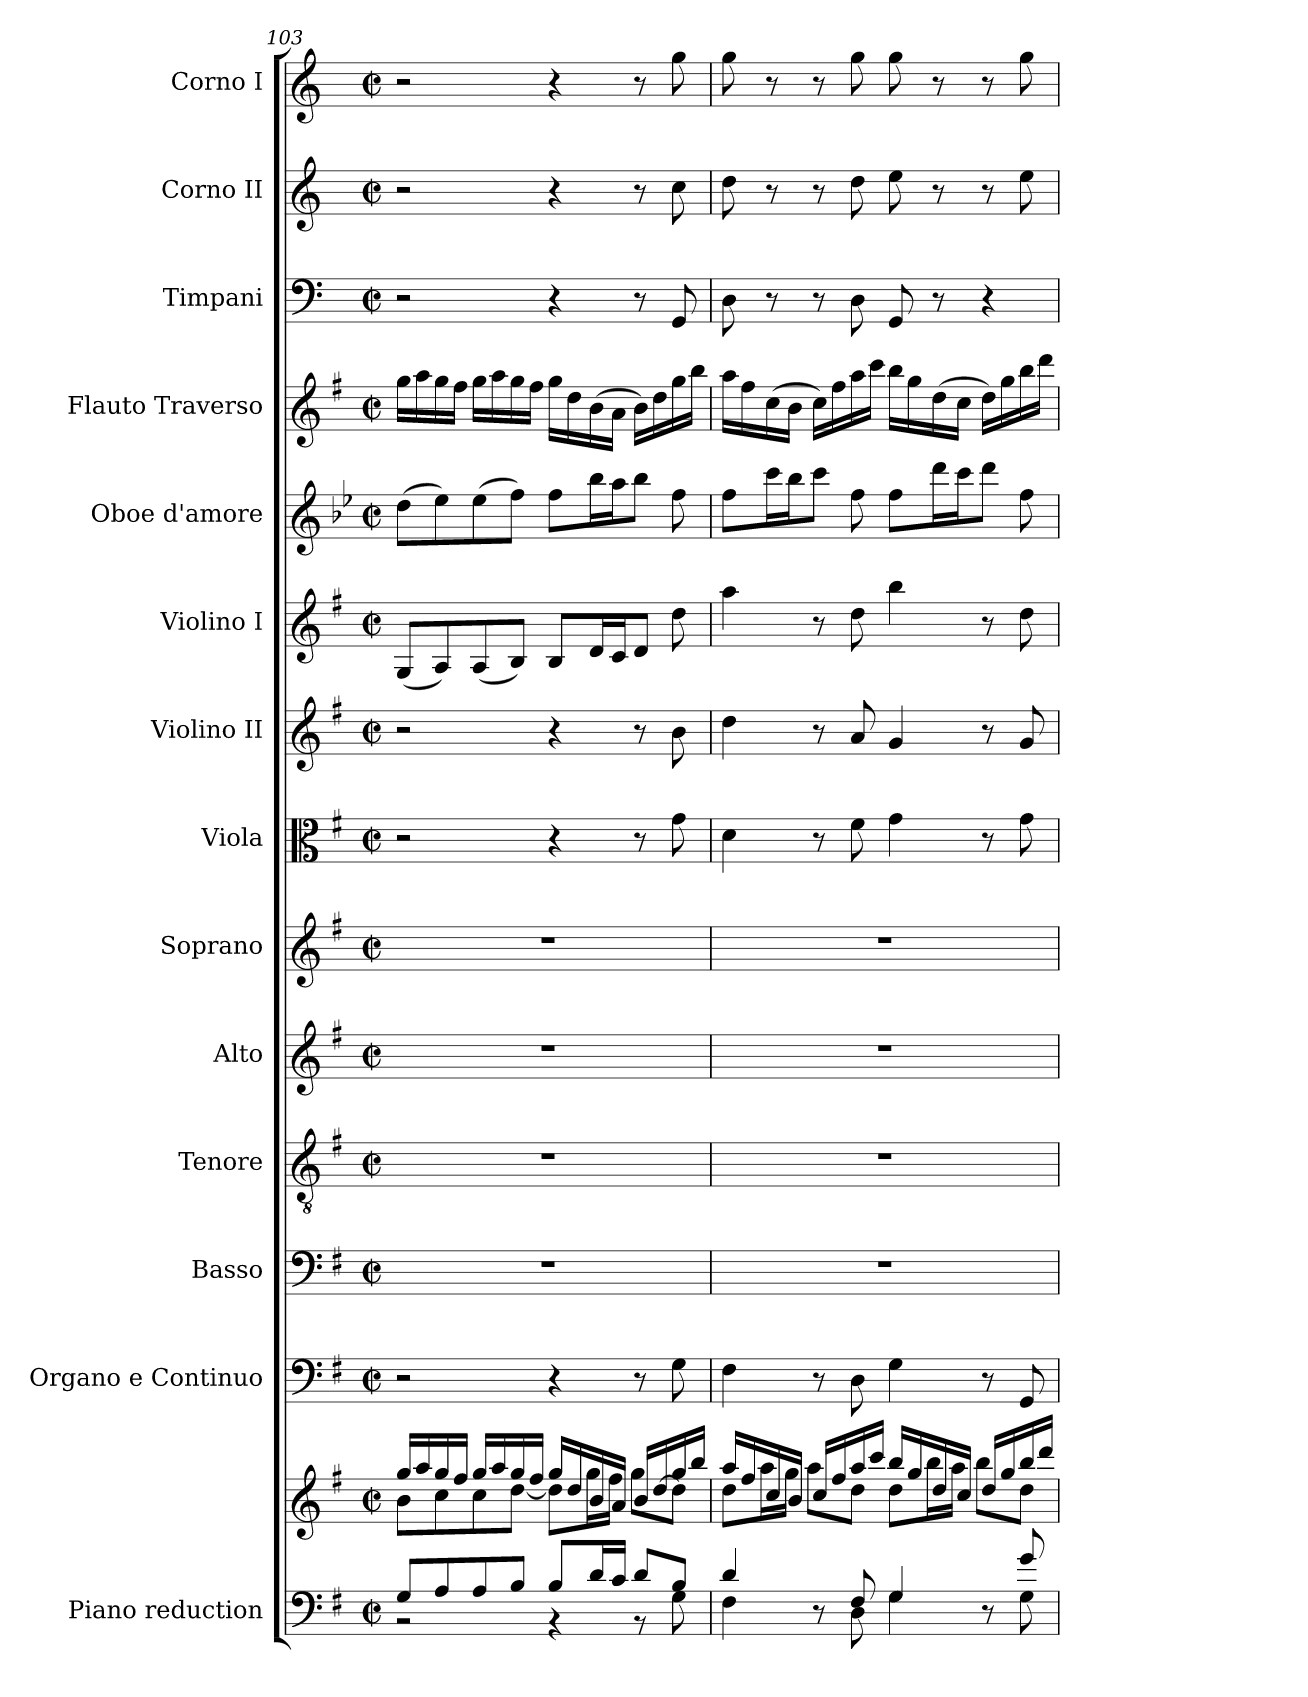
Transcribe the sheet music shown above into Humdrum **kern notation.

**kern	**kern	**kern	**kern	**kern	**kern	**kern	**kern	**kern	**kern	**kern	**kern	**kern	**kern	**kern
*part14	*part14	*part13	*part12	*part11	*part10	*part9	*part8	*part7	*part6	*part5	*part4	*part3	*part2	*part1
*staff15	*staff14	*staff13	*staff12	*staff11	*staff10	*staff9	*staff8	*staff7	*staff6	*staff5	*staff4	*staff3	*staff2	*staff1
*I"Piano reduction	*	*I"Organo e Continuo	*I"Basso	*I"Tenore	*I"Alto	*I"Soprano	*I"Viola	*I"Violino II	*I"Violino I	*I"Oboe d'amore	*I"Flauto Traverso	*I"Timpani	*I"Corno II	*I"Corno I
*I'Pno	*	*	*	*	*	*	*	*	*	*I'Ob	*I'Fl	*I'Timp	*	*
!!LO:PB:g=z
*clefF4	*clefG2	*clefF4	*clefF4	*clefGv2	*clefG2	*clefG2	*clefC3	*clefG2	*clefG2	*clefG2	*clefG2	*clefF4	*clefG2	*clefG2
*	*	*	*	*	*	*	*	*	*	*ITrd2c3	*	*	*ITrd3c5	*ITrd3c5
*k[f#]	*k[f#]	*k[f#]	*k[f#]	*k[f#]	*k[f#]	*k[f#]	*k[f#]	*k[f#]	*k[f#]	*k[f#]	*k[f#]	*k[]	*k[f#]	*k[f#]
*M2/2	*M2/2	*M2/2	*M2/2	*M2/2	*M2/2	*M2/2	*M2/2	*M2/2	*M2/2	*M2/2	*M2/2	*M2/2	*M2/2	*M2/2
*met(c|)	*met(c|)	*met(c|)	*met(c|)	*met(c|)	*met(c|)	*met(c|)	*met(c|)	*met(c|)	*met(c|)	*met(c|)	*met(c|)	*met(c|)	*met(c|)	*met(c|)
=103	=103	=103	=103	=103	=103	=103	=103	=103	=103	=103	=103	=103	=103	=103
*^	*^	*	*	*	*	*	*	*	*	*	*	*	*	*
8G/L	2r	16gg/LL	8b\L	2r	1r	1r	1r	1r	2r	2r	(8G/L	(8b\L	16gg\LL	2r	2r	2r
.	.	16aa/	.	.	.	.	.	.	.	.	.	.	16aa\	.	.	.
8A/	.	16gg/	8cc\	.	.	.	.	.	.	.	8A/)	8cc\)	16gg\	.	.	.
.	.	16ff#/JJ	.	.	.	.	.	.	.	.	.	.	16ff#\JJ	.	.	.
8A/	.	16gg/LL	8cc\	.	.	.	.	.	.	.	(8A/	(8cc\	16gg\LL	.	.	.
.	.	16aa/	.	.	.	.	.	.	.	.	.	.	16aa\	.	.	.
8B/J	.	16gg/	[8dd\J	.	.	.	.	.	.	.	8B/J)	8dd\J)	16gg\	.	.	.
.	.	16ff#/JJ	.	.	.	.	.	.	.	.	.	.	16ff#\JJ	.	.	.
8B/L	4r	16gg/LL	8dd\L]	4r	.	.	.	.	4r	4r	8B/L	8dd\L	16gg\LL	4r	4r	4r
.	.	16dd/	.	.	.	.	.	.	.	.	.	.	16dd\	.	.	.
16d/L	.	16b/	16gg\L	.	.	.	.	.	.	.	16d/L	16gg\L	(16b\	.	.	.
16c/JJ	.	16a/JJ	16ff#\JJ	.	.	.	.	.	.	.	16c/J	16ff#\J	16a\JJ	.	.	.
8d/L	8r	16b/LL	8gg\L	8r	.	.	.	.	8r	8r	8d/J	8gg\J	16b\LL)	8r	8r	8r
.	.	[<16dd/	.	.	.	.	.	.	.	.	.	.	16dd\	.	.	.
8B/J	8G\	16gg/	8dd\J]	8G\	.	.	.	.	8g\	8b\	8dd\	8dd\	16gg\	8GG/	8g\	8dd\
.	.	16bb/JJ	.	.	.	.	.	.	.	.	.	.	16bb\JJ	.	.	.
=104	=104	=104	=104	=104	=104	=104	=104	=104	=104	=104	=104	=104	=104	=104	=104	=104
4d/	4F#\	16aa/LL	8dd\L	4F#\	1r	1r	1r	1r	4d\	4dd\	4aa\	8dd\L	16aa\LL	8D\	8a\	8dd\
.	.	16ff#/	.	.	.	.	.	.	.	.	.	.	16ff#\	.	.	.
.	.	16cc/	16aa\L	.	.	.	.	.	.	.	.	16aa\L	(16cc\	8r	8r	8r
.	.	16b/JJ	16gg\JJ	.	.	.	.	.	.	.	.	16gg\J	16b\JJ	.	.	.
8r	8ryy	16cc/LL	8aa\L	8r	.	.	.	.	8r	8r	8r	8aa\J	16cc\LL)	8r	8r	8r
.	.	16ff#/	.	.	.	.	.	.	.	.	.	.	16ff#\	.	.	.
8F#/	8D\	16aa/	8dd\J	8D\	.	.	.	.	8f#\	8a/	8dd\	8dd\	16aa\	8D\	8a\	8dd\
.	.	16ccc/JJ	.	.	.	.	.	.	.	.	.	.	16ccc\JJ	.	.	.
4G/	4G\	16bb/LL	8dd\L	4G\	.	.	.	.	4g\	4g/	4bb\	8dd\L	16bb\LL	8GG/	8b\	8dd\
.	.	16gg/	.	.	.	.	.	.	.	.	.	.	16gg\	.	.	.
.	.	16dd/	16bb\L	.	.	.	.	.	.	.	.	16bb\L	(16dd\	8r	8r	8r
.	.	16cc/JJ	16aa\JJ	.	.	.	.	.	.	.	.	16aa\J	16cc\JJ	.	.	.
8r	8ryy	16dd/LL	8bb\L	8r	.	.	.	.	8r	8r	8r	8bb\J	16dd\LL)	4r	8r	8r
.	.	16gg/	.	.	.	.	.	.	.	.	.	.	16gg\	.	.	.
8g/	8G\	16bb/	8dd\J	8GG/	.	.	.	.	8g\	8g/	8dd\	8dd\	16bb\	.	8b\	8dd\
.	.	16ddd/JJ	.	.	.	.	.	.	.	.	.	.	16ddd\JJ	.	.	.
*v	*v	*	*	*	*	*	*	*	*	*	*	*	*	*	*	*
*	*v	*v	*	*	*	*	*	*	*	*	*	*	*	*	*
=	=	=	=	=	=	=	=	=	=	=	=	=	=	=
*-	*-	*-	*-	*-	*-	*-	*-	*-	*-	*-	*-	*-	*-	*-
